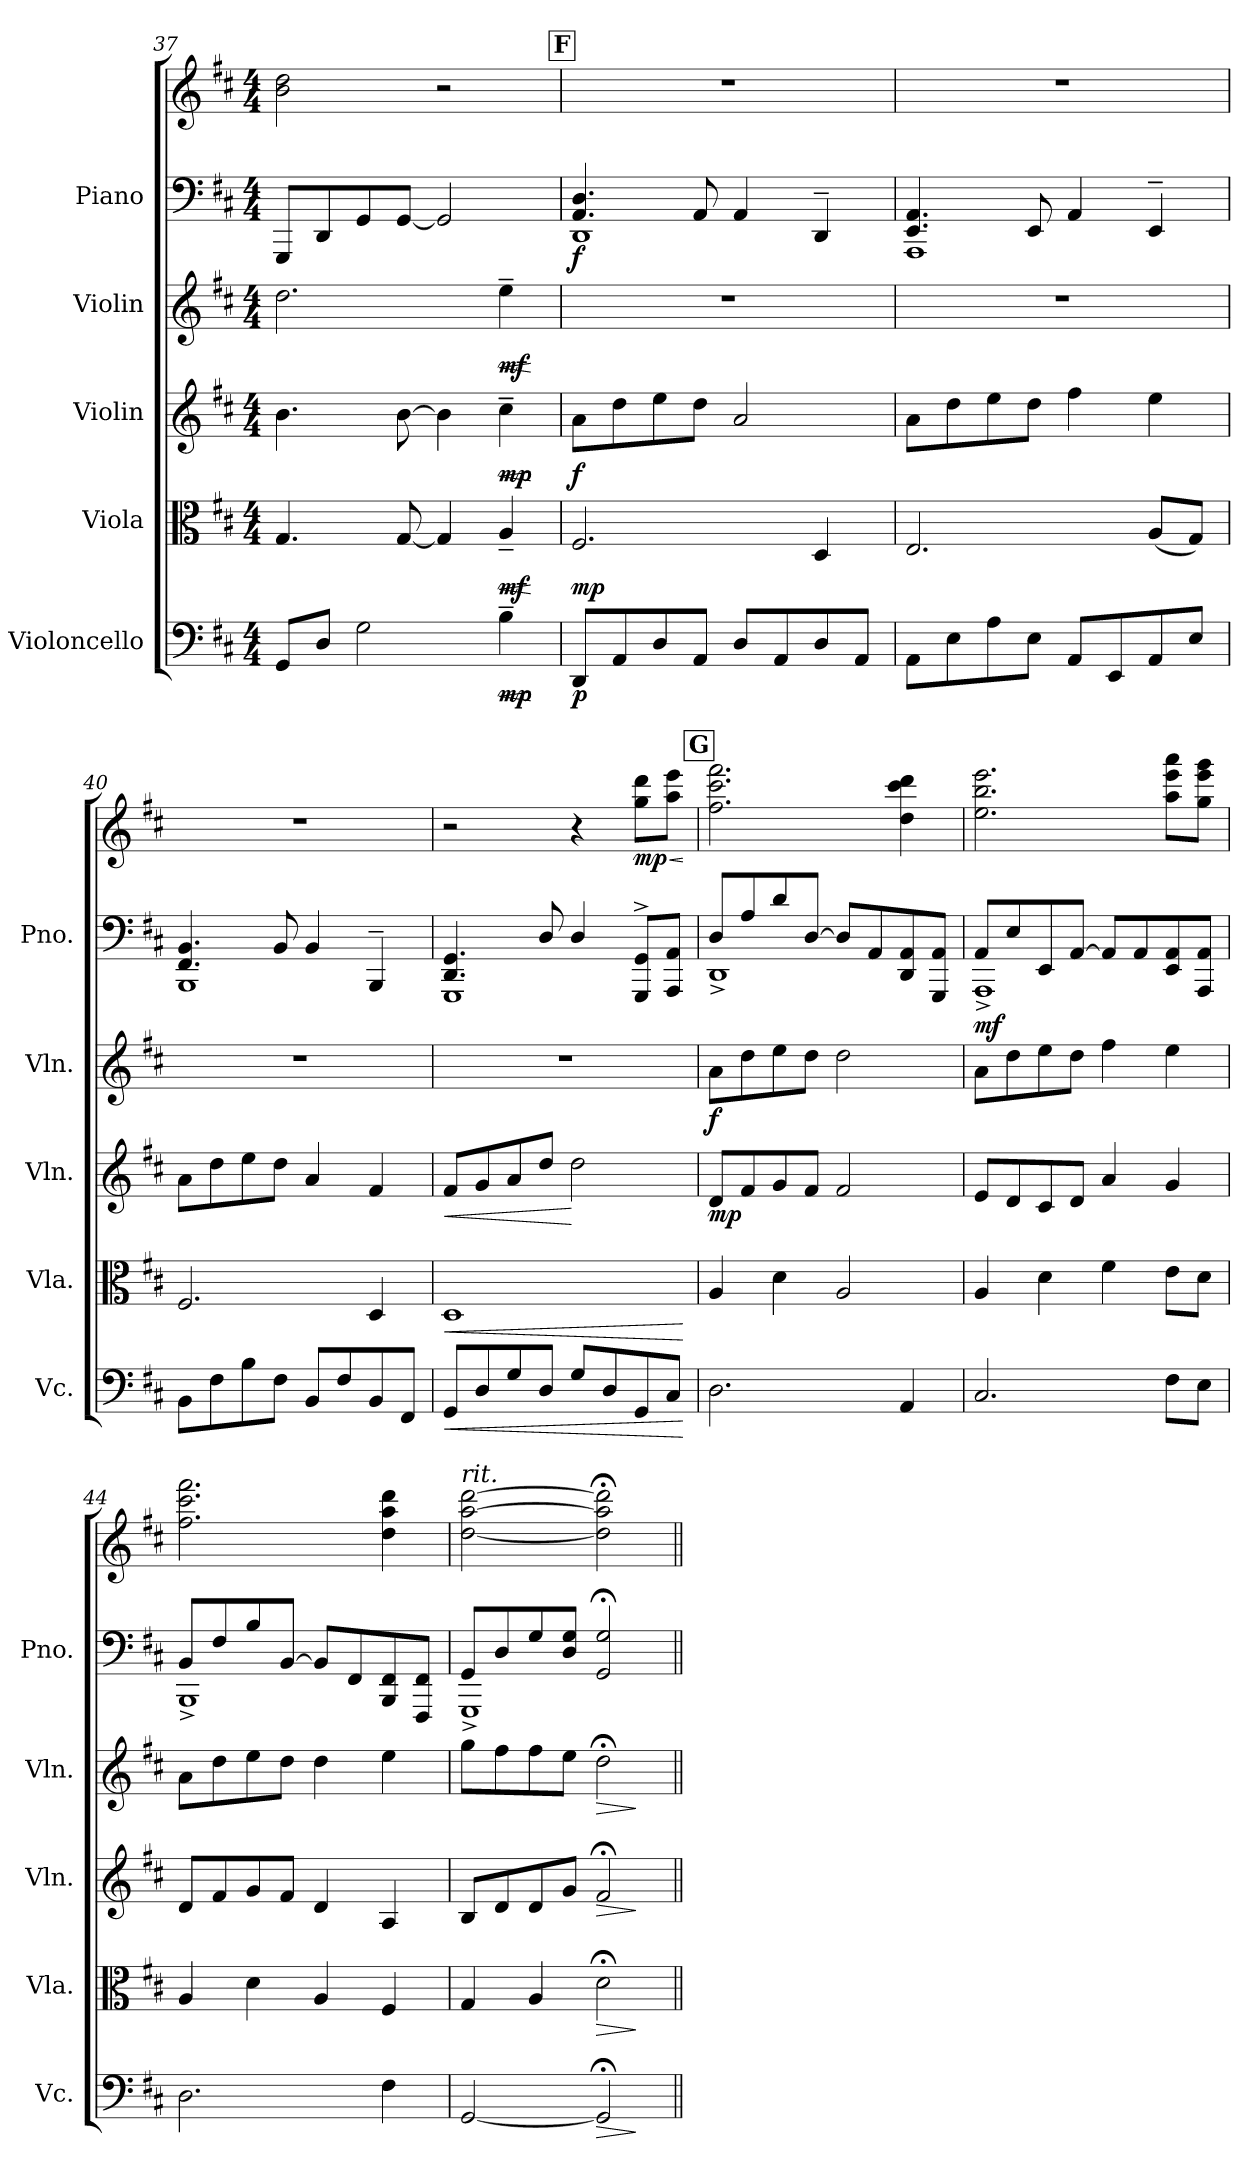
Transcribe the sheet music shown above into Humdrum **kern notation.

**kern	**dynam	**kern	**dynam	**kern	**dynam	**kern	**dynam	**kern	**kern	**dynam
*part5	*part5	*part4	*part4	*part3	*part3	*part2	*part2	*part1	*part1	*part1
*staff6	*staff6	*staff5	*staff5	*staff4	*staff4	*staff3	*staff3	*staff2	*staff1	*staff1/2
*I"Violoncello	*	*I"Viola	*	*I"Violin	*	*I"Violin	*	*I"Piano	*	*
*I'Vc.	*	*I'Vla.	*	*I'Vln.	*	*I'Vln.	*	*I'Pno.	*	*
!!LO:PB:g=z
*clefF4	*	*clefC3	*	*clefG2	*	*clefG2	*	*clefF4	*clefG2	*
*k[f#c#]	*	*k[f#c#]	*	*k[f#c#]	*	*k[f#c#]	*	*k[f#c#]	*k[f#c#]	*
*M4/4	*	*M4/4	*	*M4/4	*	*M4/4	*	*M4/4	*M4/4	*
=37	=37	=37	=37	=37	=37	=37	=37	=37	=37	=37
8GG/L	.	4.G/	.	4.b\	.	2.dd\	.	8GGG/L	2b\ 2dd\	.
8D/J	.	.	.	.	.	.	.	8DD/	.	.
2G\	.	.	.	.	.	.	.	8GG/	.	.
.	.	[8G/	.	[8b\	.	.	.	[8GG/J	.	.
.	.	4G/]	.	4b\]	.	.	.	2GG/]	2r	.
!	!LO:HP:b	!	!LO:HP:b	!	!LO:HP:b	!	!LO:HP:b	!	!	!
!	!LO:DY:n=1:b	!	!LO:DY:n=1:b	!	!LO:DY:n=1:b	!	!LO:DY:n=1:b	!	!	!
4B~\	< mp	4A~/	< mf	4cc#~\	< mp	4ee~\	< mf	.	.	.
.	[	.	[	.	[	.	[	.	.	.
!!LO:REH:place=s1:a:B:fs=14:t=F
=38	=38	=38	=38	=38	=38	=38	=38	=38	=38	=38
*	*	*	*	*	*	*	*	*^	*	*
!	!LO:DY:b	!	!LO:DY:b	!	!LO:DY:b	!	!	!	!	!	!LO:DY:b=2
8DD/L	p	2.F#/	mp	8a\L	f	1r	.	4.AA/ 4.D/	1DD	1r	f
8AA/	.	.	.	8dd\	.	.	.	.	.	.	.
8D/	.	.	.	8ee\	.	.	.	.	.	.	.
8AA/J	.	.	.	8dd\J	.	.	.	8AA/	.	.	.
8D/L	.	.	.	2a/	.	.	.	4AA/	.	.	.
8AA/	.	.	.	.	.	.	.	.	.	.	.
8D/	.	4D/	.	.	.	.	.	4DD~/	.	.	.
8AA/J	.	.	.	.	.	.	.	.	.	.	.
=39	=39	=39	=39	=39	=39	=39	=39	=39	=39	=39	=39
8AA\L	.	2.E/	.	8a\L	.	1r	.	4.EE/ 4.AA/	1AAA	1r	.
8E\	.	.	.	8dd\	.	.	.	.	.	.	.
8A\	.	.	.	8ee\	.	.	.	.	.	.	.
8E\J	.	.	.	8dd\J	.	.	.	8EE/	.	.	.
8AA/L	.	.	.	4ff#\	.	.	.	4AA/	.	.	.
8EE/	.	.	.	.	.	.	.	.	.	.	.
8AA/	.	(<8A/L	.	4ee\	.	.	.	4EE~/	.	.	.
8E/J	.	8G/J)	.	.	.	.	.	.	.	.	.
!!LO:LB:g=z
=40	=40	=40	=40	=40	=40	=40	=40	=40	=40	=40	=40
8BB\L	.	2.F#/	.	8a\L	.	1r	.	4.FF#/ 4.BB/	1BBB	1r	.
8F#\	.	.	.	8dd\	.	.	.	.	.	.	.
8B\	.	.	.	8ee\	.	.	.	.	.	.	.
8F#\J	.	.	.	8dd\J	.	.	.	8BB/	.	.	.
8BB/L	.	.	.	4a/	.	.	.	4BB/	.	.	.
8F#/	.	.	.	.	.	.	.	.	.	.	.
8BB/	.	4D/	.	4f#/	.	.	.	4BBB~/	.	.	.
8FF#/J	.	.	.	.	.	.	.	.	.	.	.
=41	=41	=41	=41	=41	=41	=41	=41	=41	=41	=41	=41
!	!LO:HP:b	!	!LO:HP:b	!	!LO:HP:b	!	!	!	!	!	!
8GG/L	<	1D	<	8f#/L	<	1r	.	4.DD/ 4.GG/	1GGG	2r	.
8D/	.	.	.	8g/	.	.	.	.	.	.	.
8G/	.	.	.	8a/	.	.	.	.	.	.	.
8D/J	.	.	.	8dd/J	.	.	.	8D/	.	.	.
8G/L	.	.	.	2dd\	[	.	.	4D/	.	4r	.
8D/	.	.	.	.	.	.	.	.	.	.	.
!	!	!	!	!	!	!	!	!	!	!	!LO:HP:b
!	!	!	!	!	!	!	!	!	!	!	!LO:DY:n=1:b
8GG/	.	.	.	.	.	.	.	8GGG/^ 8GG/^L	.	8gg\ 8ddd\L	< mp
8C#/J	.	.	.	.	.	.	.	8AAA/ 8AA/J	.	8aa\ 8eee\J	.
*	*	*	*	*	*	*	*	*v	*v	*	*
.	[	.	[	.	.	.	.	.	.	[
!!LO:REH:place=s1:a:B:fs=14:t=G
=42	=42	=42	=42	=42	=42	=42	=42	=42	=42	=42
*	*	*	*	*	*	*	*	*^	*	*
!	!	!	!	!	!LO:DY:b	!	!LO:DY:b	!	!	!	!LO:DY:b=2
!	!	!	!	!	!	!	!	!	!	!	!LO:DY:n=1:b
2.D\	.	4A/	.	8d/L	mp	8a\L	f	8D/L	1DD^	2.ff#\ 2.ccc#\ 2.fff#\	f mf
.	.	.	.	8f#/	.	8dd\	.	8A/	.	.	.
.	.	4d\	.	8g/	.	8ee\	.	8d/	.	.	.
.	.	.	.	8f#/J	.	8dd\J	.	[8D/J	.	.	.
.	.	2A/	.	2f#/	.	2dd\	.	8D/L]	.	.	.
.	.	.	.	.	.	.	.	8AA/	.	.	.
4AA/	.	.	.	.	.	.	.	8DD/ 8AA/	.	4dd\ 4ccc#\ 4ddd\	.
.	.	.	.	.	.	.	.	8GGG/ 8AA/J	.	.	.
=43	=43	=43	=43	=43	=43	=43	=43	=43	=43	=43	=43
!	!	!	!	!	!	!	!	!	!	!	!LO:DY:b=2
2.C#/	.	4A/	.	8e/L	.	8a\L	.	8AA/L	1AAA^	2.ee\ 2.bb\ 2.eee\	mf
.	.	.	.	8d/	.	8dd\	.	8E/	.	.	.
.	.	4d\	.	8c#/	.	8ee\	.	8EE/	.	.	.
.	.	.	.	8d/J	.	8dd\J	.	[8AA/J	.	.	.
.	.	4f#\	.	4a/	.	4ff#\	.	8AA/L]	.	.	.
.	.	.	.	.	.	.	.	8AA/	.	.	.
8F#\L	.	8e\L	.	4g/	.	4ee\	.	8EE/ 8AA/	.	8aa\ 8eee\ 8aaa\L	.
8E\J	.	8d\J	.	.	.	.	.	8AAA/ 8AA/J	.	8gg\ 8eee\ 8ggg\J	.
!!LO:PB:g=z
=44	=44	=44	=44	=44	=44	=44	=44	=44	=44	=44	=44
2.D\	.	4A/	.	8d/L	.	8a\L	.	8BB/L	1BBB^	2.ff#\ 2.ccc#\ 2.fff#\	.
.	.	.	.	8f#/	.	8dd\	.	8F#/	.	.	.
.	.	4d\	.	8g/	.	8ee\	.	8B/	.	.	.
.	.	.	.	8f#/J	.	8dd\J	.	[8BB/J	.	.	.
.	.	4A/	.	4d/	.	4dd\	.	8BB/L]	.	.	.
.	.	.	.	.	.	.	.	8FF#/	.	.	.
4F#\	.	4F#/	.	4A/	.	4ee\	.	8BBB/ 8FF#/	.	4dd\ 4aa\ 4ddd\	.
.	.	.	.	.	.	.	.	8FFF#/ 8FF#/J	.	.	.
=45	=45	=45	=45	=45	=45	=45	=45	=45	=45	=45	=45
*	*	*	*	*	*	*	*	*	*	*MM68	*
!	!	!	!	!	!	!	!	!	!	!LO:TX:i:t=rit.	!
[2GG/	.	4G/	.	8B/L	.	8gg\L	.	8GG/L	1GGG^	[2dd\ [2aa\ [2ddd\	.
.	.	.	.	8d/	.	8ff#\	.	8D/	.	.	.
*	*	*	*	*	*	*	*	*	*	*MM64	*
.	.	4A/	.	8d/	.	8ff#\	.	8G/	.	.	.
.	.	.	.	8g/J	.	8ee\J	.	8D/ 8G/J	.	.	.
*	*	*	*	*	*	*	*	*	*	*MM54	*
!	!LO:HP:b	!	!LO:HP:b	!	!LO:HP:b	!	!LO:HP:b	!	!	!	!
2GG;<Z/]	>	2d;<Z\	>	2f#;<Z/	>	2dd;<Z\	>	2GG/;<Z 2G/;<Z	.	2dd\];<Z 2aa\];<Z 2ddd\];<Z	.
*	*	*	*	*	*	*	*	*v	*v	*	*
.	]	.	]	.	]	.	]	.	.	.
=||	=||	=||	=||	=||	=||	=||	=||	=||	=||	=||
*-	*-	*-	*-	*-	*-	*-	*-	*-	*-	*-
